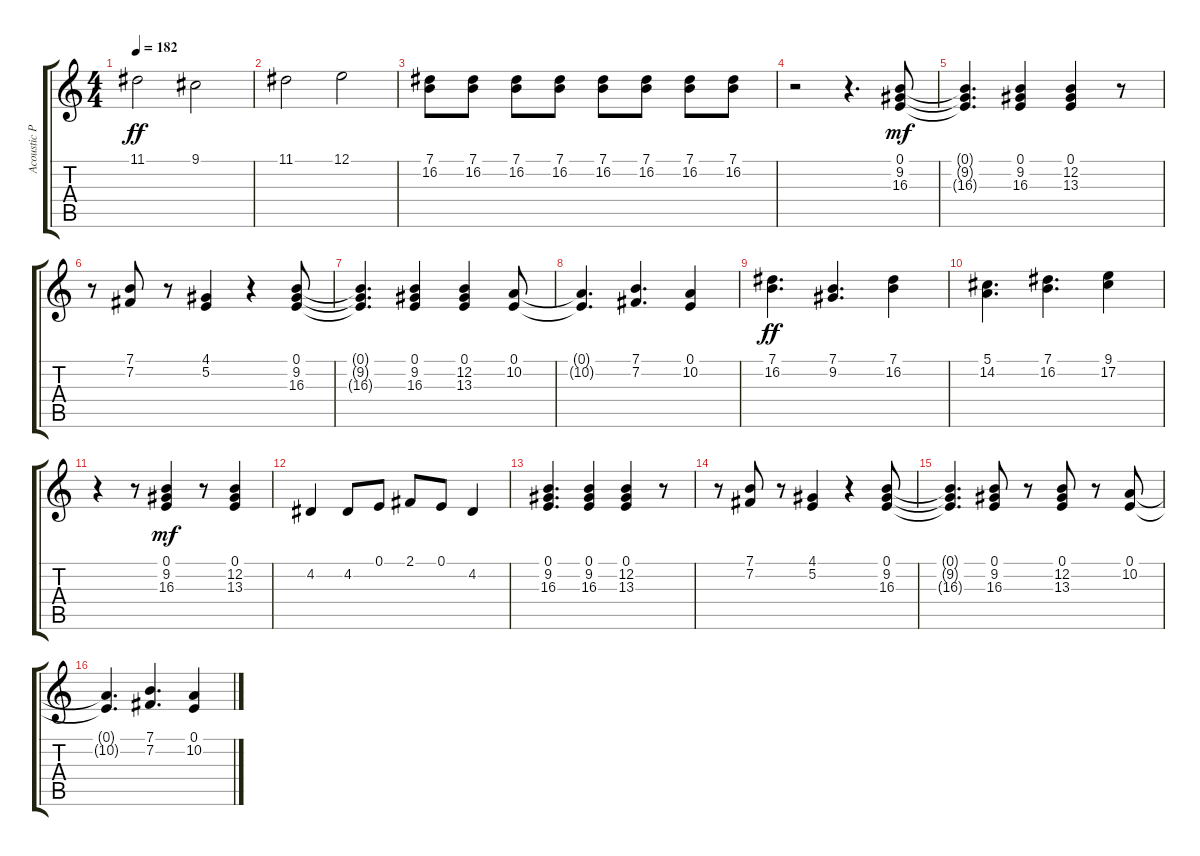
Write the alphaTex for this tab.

\track ("Acoustic Piano" "Acoustic P") {instrument acousticgrandpiano}
\staff {score tabs}
\tuning (E4 B3 G3 D3 A2 E2) {hide}
\ts (4 4)
\tempo 182
\clef g2
\ks c
11.1.2{dy ff} 9.1.2 |
11.1.2 12.1.2 |
(7.1 16.2).8 (7.1 16.2).8 (7.1 16.2).8 (7.1 16.2).8 (7.1 16.2).8 (7.1 16.2).8 (7.1 16.2).8 (7.1 16.2).8 |
r.2 r.4{d} (0.1 9.2 16.3).8{dy mf} |
(0.1{t} 9.2{t} 16.3{t}).4{d} (0.1 9.2 16.3).4 (0.1 12.2 13.3).4 r.8 |
r.8 (7.1 7.2).8 r.8 (4.1 5.2).4 r.4 (0.1 9.2 16.3).8 |
(0.1{t} 9.2{t} 16.3{t}).4{d} (0.1 9.2 16.3).4 (0.1 12.2 13.3).4 (0.1 10.2).8 |
(0.1{t} 10.2{t}).4{d} (7.1 7.2).4{d} (0.1 10.2).4 |
(7.1 16.2).4{d dy ff} (7.1 9.2).4{d} (7.1 16.2).4 |
(5.1 14.2).4{d} (7.1 16.2).4{d} (9.1 17.2).4 |
r.4 r.8 (0.1 9.2 16.3).4{dy mf} r.8 (0.1 12.2 13.3).4 |
4.2.4 4.2.8 0.1.8 2.1.8 0.1.8 4.2.4 |
(0.1 9.2 16.3).4{d} (0.1 9.2 16.3).4 (0.1 12.2 13.3).4 r.8 |
r.8 (7.1 7.2).8 r.8 (4.1 5.2).4 r.4 (0.1 9.2 16.3).8 |
(0.1{t} 9.2{t} 16.3{t}).4{d} (0.1 9.2 16.3).8 r.8 (0.1 12.2 13.3).8 r.8 (0.1 10.2).8 |
(0.1{t} 10.2{t}).4{d} (7.1 7.2).4{d} (0.1 10.2).4
